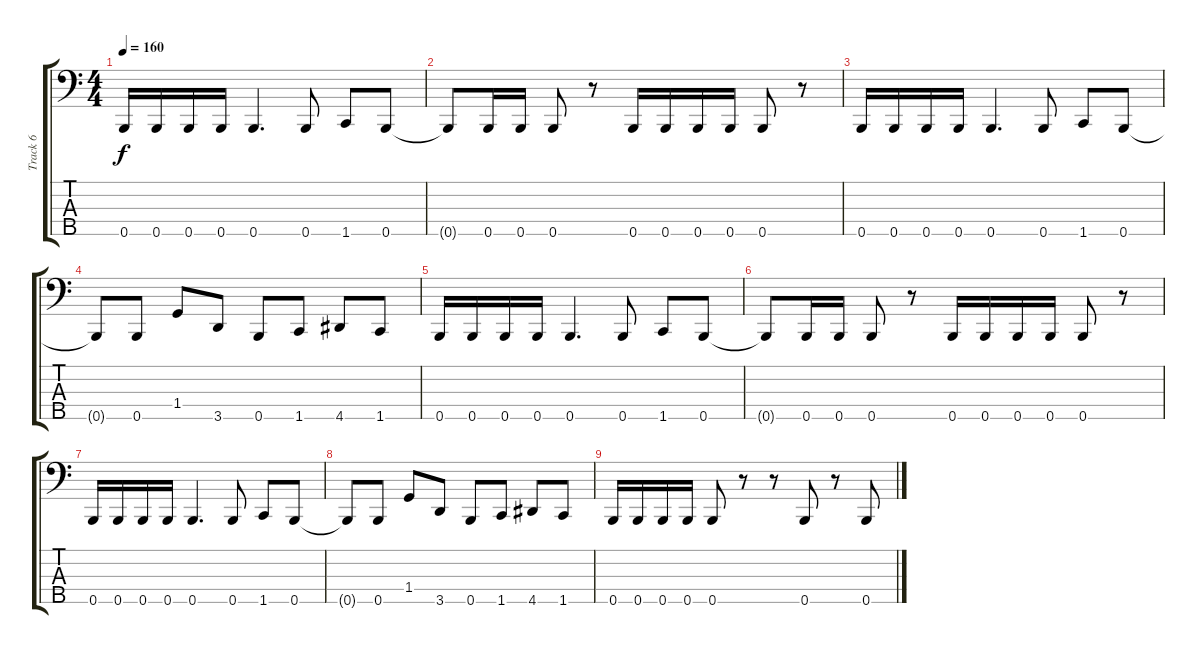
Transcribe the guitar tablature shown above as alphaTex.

\track ("Track 6" "Track 6") {instrument electricbasspick}
\staff {score tabs}
\tuning (A2 E2 B1 Gb1 B0) {hide}
\ts (4 4)
\tempo 160
\clef f4
\ks c
0.5.16{dy f} 0.5.16 0.5.16 0.5.16 0.5.4{d} 0.5.8 1.5.8 0.5.8 |
0.5{t}.8 0.5.16 0.5.16 0.5.8 r.8 0.5.16 0.5.16 0.5.16 0.5.16 0.5.8 r.8 |
0.5.16 0.5.16 0.5.16 0.5.16 0.5.4{d} 0.5.8 1.5.8 0.5.8 |
0.5{t}.8 0.5.8 1.4.8 3.5.8 0.5.8 1.5.8 4.5.8 1.5.8 |
0.5.16 0.5.16 0.5.16 0.5.16 0.5.4{d} 0.5.8 1.5.8 0.5.8 |
0.5{t}.8 0.5.16 0.5.16 0.5.8 r.8 0.5.16 0.5.16 0.5.16 0.5.16 0.5.8 r.8 |
0.5.16 0.5.16 0.5.16 0.5.16 0.5.4{d} 0.5.8 1.5.8 0.5.8 |
0.5{t}.8 0.5.8 1.4.8 3.5.8 0.5.8 1.5.8 4.5.8 1.5.8 |
0.5.16 0.5.16 0.5.16 0.5.16 0.5.8 r.8 r.8 0.5.8 r.8 0.5.8
